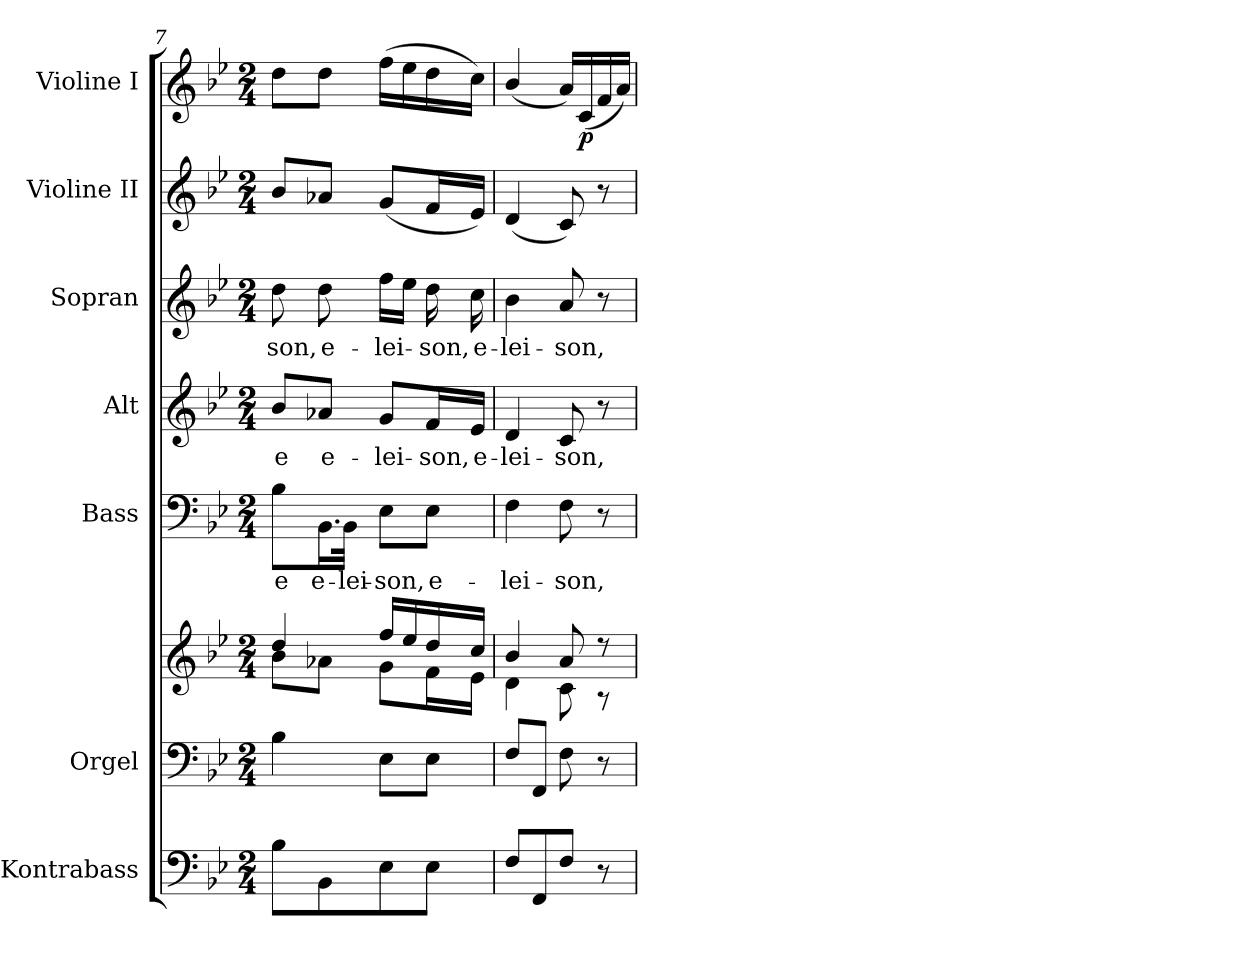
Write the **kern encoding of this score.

**kern	**kern	**kern	**kern	**text	**kern	**text	**kern	**text	**kern	**kern	**dynam
*part7	*part6	*part6	*part5	*part5	*part4	*part4	*part3	*part3	*part2	*part1	*part1
*staff8	*staff7	*staff6	*staff5	*staff5	*staff4	*staff4	*staff3	*staff3	*staff2	*staff1	*staff1
*I"Kontrabass	*I"Orgel	*	*I"Bass	*	*I"Alt	*	*I"Sopran	*	*I"Violine II	*I"Violine I	*
*I'Kb.	*I'Org.	*	*I'B	*	*I'A	*	*I'S	*	*I'Vl. II	*I'Vl. I	*
*clefF4	*clefF4	*clefG2	*clefF4	*	*clefG2	*	*clefG2	*	*clefG2	*clefG2	*
*ITrd7c12	*	*	*	*	*	*	*	*	*	*	*
*k[b-e-]	*k[b-e-]	*k[b-e-]	*k[b-e-]	*	*k[b-e-]	*	*k[b-e-]	*	*k[b-e-]	*k[b-e-]	*
*B-:	*B-:	*B-:	*B-:	*	*B-:	*	*B-:	*	*B-:	*B-:	*
*M2/4	*M2/4	*M2/4	*M2/4	*	*M2/4	*	*M2/4	*	*M2/4	*M2/4	*
=7	=7	=7	=7	=7	=7	=7	=7	=7	=7	=7	=7
*	*	*^	*	*	*	*	*	*	*	*	*
!	!	!	!	!	!LO:LY:b	!	!LO:LY:b	!	!LO:LY:b	!	!	!
8BB-\L	4B-\	4dd/	8b-\L	8B-\L	-e	8b-/L	-e	8dd\	-son,	8b-/L	8dd\L	.
!	!	!	!	!	!LO:LY:b	!	!LO:LY:b	!	!LO:LY:b	!	!	!
8BBB-\	.	.	8a-X\J	16.BB-\L	e-	8a-X/J	e-	8dd\	e-	8a-X/J	8dd\J	.
!	!	!	!	!	!LO:LY:b	!	!	!	!	!	!	!
.	.	.	.	32BB-\JJk	-lei-	.	.	.	.	.	.	.
!	!	!	!	!	!LO:LY:b	!	!LO:LY:b	!	!LO:LY:b	!	!	!
8EE-\	8E-\L	16ff/LL	8g\L	8E-\L	-son,	8g/L	-lei-	16ff\LL	-lei-	(<8g/L	(>16ff\LL	.
.	.	16ee-/	.	.	.	.	.	16ee-\JJ	.	.	16ee-\	.
!	!	!	!	!	!LO:LY:b	!	!LO:LY:b	!	!LO:LY:b	!	!	!
8EE-\J	8E-\J	16dd/	16f\L	8E-\J	e-	16f/L	-son,	16dd\	-son,	16f/L	16dd\	.
!	!	!	!	!	!	!	!LO:LY:b	!	!LO:LY:b	!	!	!
.	.	16cc/JJ	16e-\JJ	.	.	16e-/JJ	e-	16cc\	e-	16e-/JJ)	16cc\JJ)	.
=8	=8	=8	=8	=8	=8	=8	=8	=8	=8	=8	=8	=8
!	!	!	!	!	!LO:LY:b	!	!LO:LY:b	!	!LO:LY:b	!	!	!
8FF/L	8F/L	4b-/	4d\	4F\	-lei-	4d/	-lei-	4b-\	-lei-	(<4d/	(<4b-/	.
8FFF/	8FF/J	.	.	.	.	.	.	.	.	.	.	.
!	!	!	!	!	!LO:LY:b	!	!LO:LY:b	!	!LO:LY:b	!	!	!
8FF/J	8F\	8a/	8c\	8F\	-son,	8c/	-son,	8a/	-son,	8c/)	16a/LL)	.
!	!	!	!	!	!	!	!	!	!	!	!	!LO:DY:b
.	.	.	.	.	.	.	.	.	.	.	(<16c/	p
8r	8r	8r	8r	8r	.	8r	.	8r	.	8r	16f/	.
.	.	.	.	.	.	.	.	.	.	.	16a/JJ)	.
*	*	*v	*v	*	*	*	*	*	*	*	*	*
=	=	=	=	=	=	=	=	=	=	=	=
*-	*-	*-	*-	*-	*-	*-	*-	*-	*-	*-	*-
